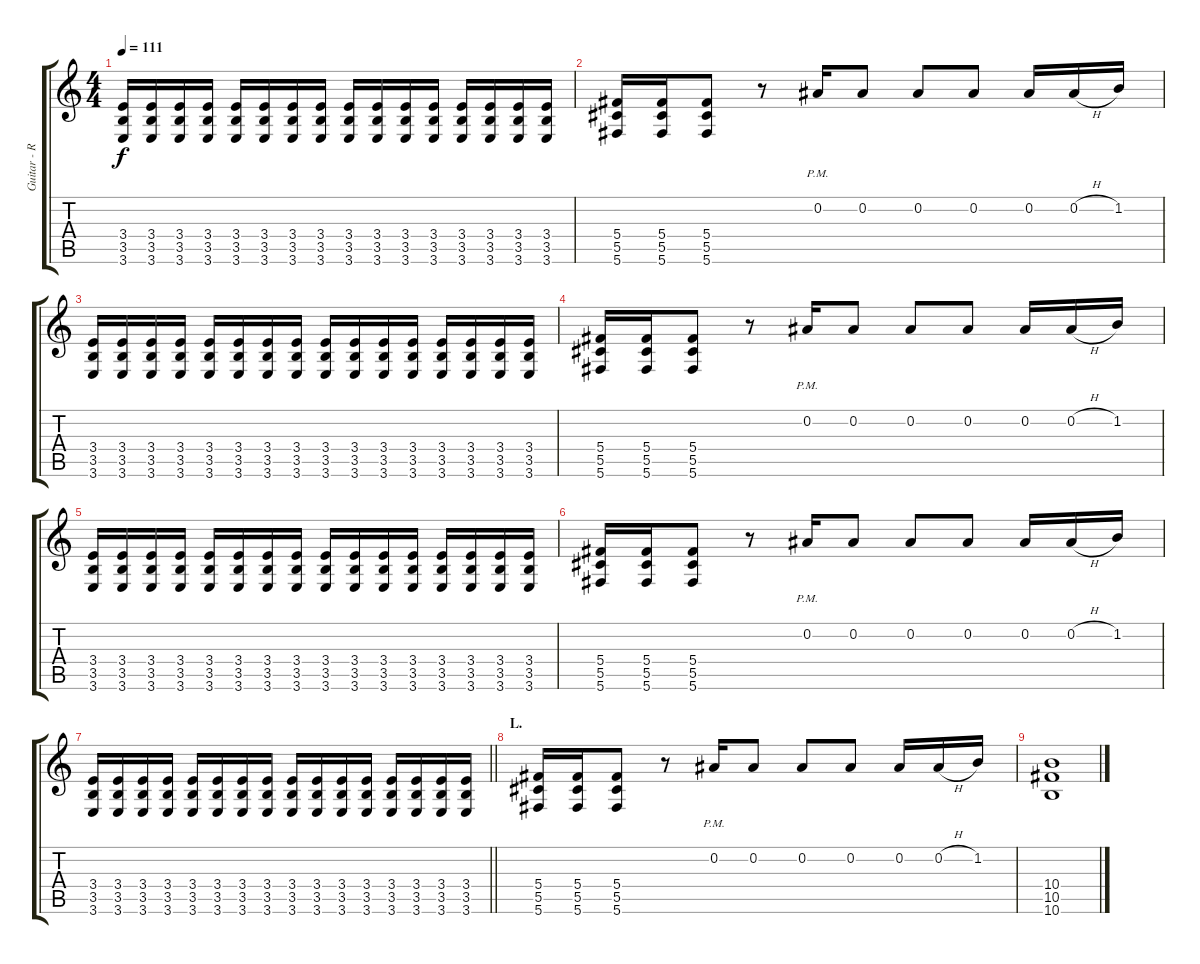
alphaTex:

\track ("Guitar - Right" "Guitar - R") {instrument distortionguitar}
\staff {score tabs}
\tuning (Eb4 Bb3 Gb3 Db3 Ab2 Db2) {hide}
\ts (4 4)
\tempo 111
\clef g2
\ks c
(3.4 3.5 3.6).16{dy f} (3.4 3.5 3.6).16 (3.4 3.5 3.6).16 (3.4 3.5 3.6).16 (3.4 3.5 3.6).16 (3.4 3.5 3.6).16 (3.4 3.5 3.6).16 (3.4 3.5 3.6).16 (3.4 3.5 3.6).16 (3.4 3.5 3.6).16 (3.4 3.5 3.6).16 (3.4 3.5 3.6).16 (3.4 3.5 3.6).16 (3.4 3.5 3.6).16 (3.4 3.5 3.6).16 (3.4 3.5 3.6).16 |
(5.4 5.5 5.6).16 (5.4 5.5 5.6).16 (5.4 5.5 5.6).8 r.8 0.2{pm}.16 0.2.8 0.2.8 0.2.8 0.2.16 0.2{h}.16 1.2.16 |
(3.4 3.5 3.6).16 (3.4 3.5 3.6).16 (3.4 3.5 3.6).16 (3.4 3.5 3.6).16 (3.4 3.5 3.6).16 (3.4 3.5 3.6).16 (3.4 3.5 3.6).16 (3.4 3.5 3.6).16 (3.4 3.5 3.6).16 (3.4 3.5 3.6).16 (3.4 3.5 3.6).16 (3.4 3.5 3.6).16 (3.4 3.5 3.6).16 (3.4 3.5 3.6).16 (3.4 3.5 3.6).16 (3.4 3.5 3.6).16 |
(5.4 5.5 5.6).16 (5.4 5.5 5.6).16 (5.4 5.5 5.6).8 r.8 0.2{pm}.16 0.2.8 0.2.8 0.2.8 0.2.16 0.2{h}.16 1.2.16 |
(3.4 3.5 3.6).16 (3.4 3.5 3.6).16 (3.4 3.5 3.6).16 (3.4 3.5 3.6).16 (3.4 3.5 3.6).16 (3.4 3.5 3.6).16 (3.4 3.5 3.6).16 (3.4 3.5 3.6).16 (3.4 3.5 3.6).16 (3.4 3.5 3.6).16 (3.4 3.5 3.6).16 (3.4 3.5 3.6).16 (3.4 3.5 3.6).16 (3.4 3.5 3.6).16 (3.4 3.5 3.6).16 (3.4 3.5 3.6).16 |
(5.4 5.5 5.6).16 (5.4 5.5 5.6).16 (5.4 5.5 5.6).8 r.8 0.2{pm}.16 0.2.8 0.2.8 0.2.8 0.2.16 0.2{h}.16 1.2.16 |
\barLineRight lightlight
(3.4 3.5 3.6).16 (3.4 3.5 3.6).16 (3.4 3.5 3.6).16 (3.4 3.5 3.6).16 (3.4 3.5 3.6).16 (3.4 3.5 3.6).16 (3.4 3.5 3.6).16 (3.4 3.5 3.6).16 (3.4 3.5 3.6).16 (3.4 3.5 3.6).16 (3.4 3.5 3.6).16 (3.4 3.5 3.6).16 (3.4 3.5 3.6).16 (3.4 3.5 3.6).16 (3.4 3.5 3.6).16 (3.4 3.5 3.6).16 |
\section ("" "L.")
(5.4 5.5 5.6).16 (5.4 5.5 5.6).16 (5.4 5.5 5.6).8 r.8 0.2{pm}.16 0.2.8 0.2.8 0.2.8 0.2.16 0.2{h}.16 1.2.16 |
(10.4 10.5 10.6).1
